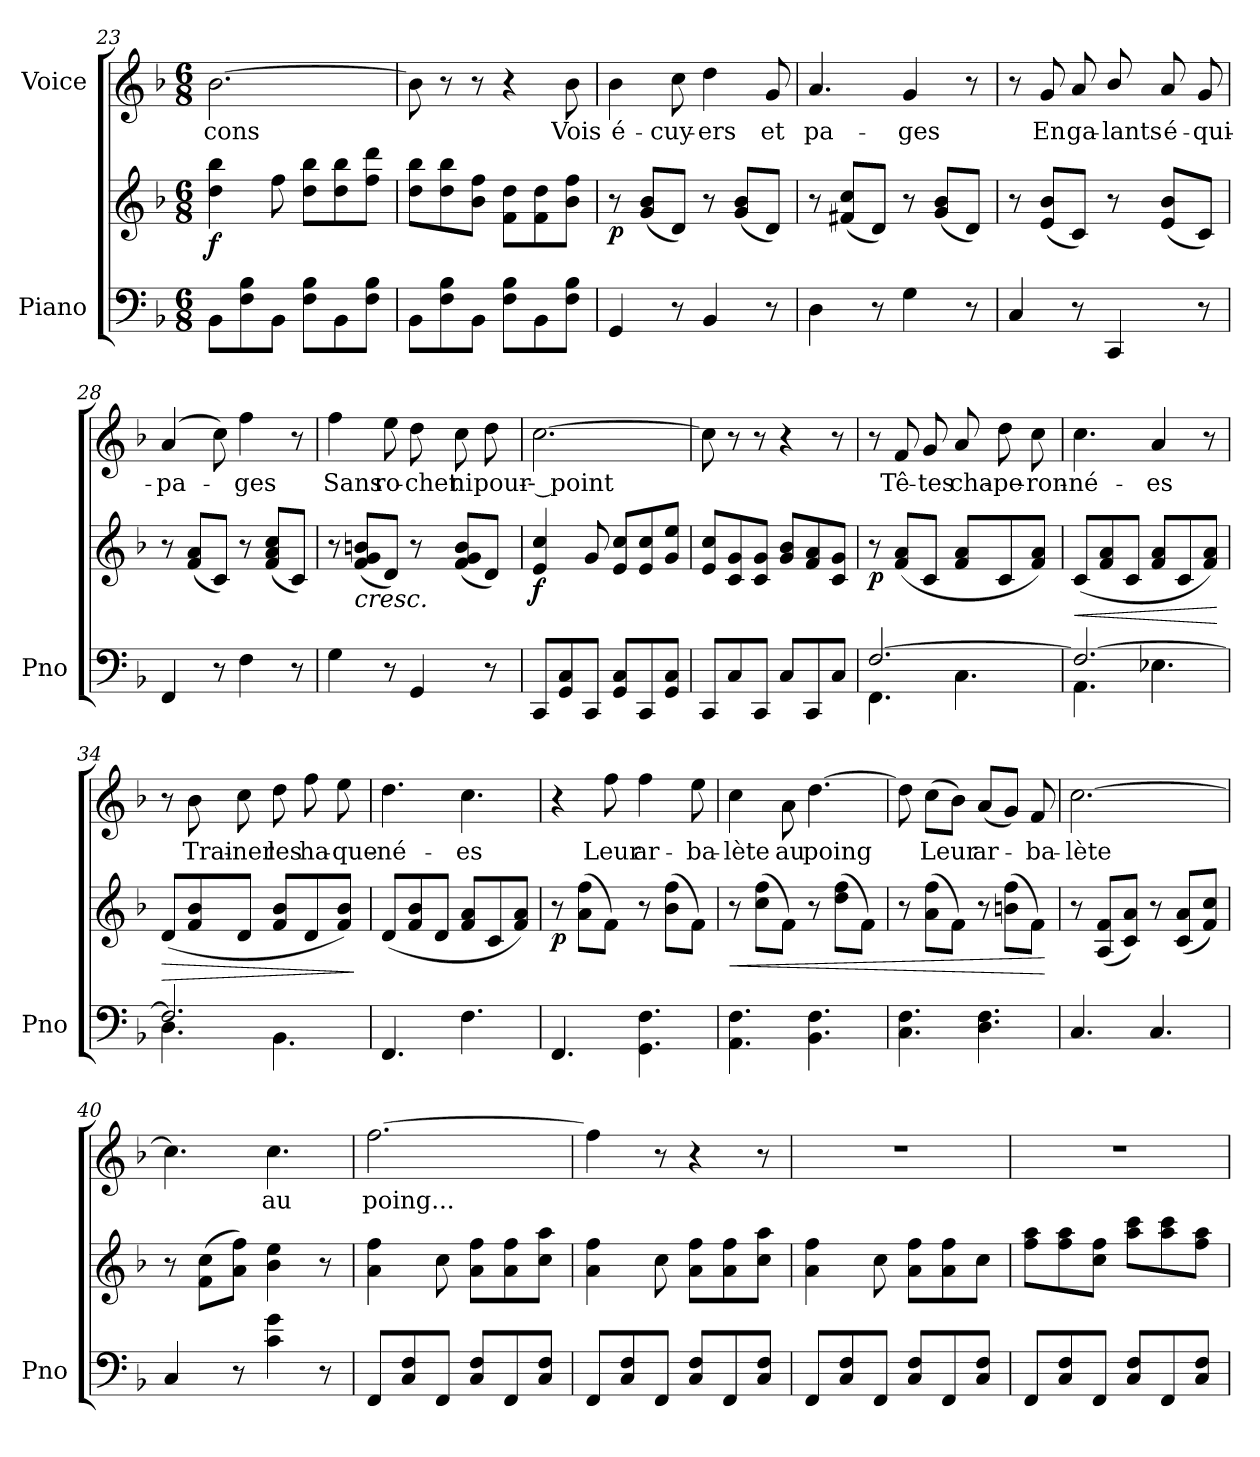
**kern	**kern	**dynam	**kern	**text
*part2	*part2	*part2	*part1	*part1
*staff3	*staff2	*staff2/3	*staff1	*staff1
*I"Piano	*	*	*I"Voice	*
*I'Pno	*	*	*	*
*clefF4	*clefG2	*	*clefG2	*
*k[b-]	*k[b-]	*	*k[b-]	*
*M6/8	*M6/8	*	*M6/8	*
=23	=23	=23	=23	=23
!	!	!LO:DY:b	!	!
8BB-\L	4dd\ 4bb-\	f	[2.b-\	-cons
8F\ 8B-\	.	.	.	.
8BB-\J	8ff\	.	.	.
8F\ 8B-\L	8dd\ 8bb-\L	.	.	.
8BB-\	8dd\ 8bb-\	.	.	.
8F\ 8B-\J	8ff\ 8ddd\J	.	.	.
=24	=24	=24	=24	=24
8BB-\L	8dd\ 8bb-\L	.	8b-\]	.
8F\ 8B-\	8dd\ 8bb-\	.	8r	.
8BB-\J	8b-\ 8ff\J	.	8r	.
8F\ 8B-\L	8f\ 8dd\L	.	4r	.
8BB-\	8f\ 8dd\	.	.	.
8F\ 8B-\J	8b-\ 8ff\J	.	8b-\	Vois
=25	=25	=25	=25	=25
!	!	!LO:DY:b	!	!
4GG/	8r	p	4b-\	é-
.	(8g/ 8b-/L	.	.	.
8r	8d/J)	.	8cc\	-cuy-
4BB-/	8r	.	4dd\	-ers
.	(8g/ 8b-/L	.	.	.
8r	8d/J)	.	8g/	et
=26	=26	=26	=26	=26
4D\	8r	.	4.a/	pa-
.	(8f#X/ 8cc/L	.	.	.
8r	8d/J)	.	.	.
4G\	8r	.	4g/	-ges
.	(8g/ 8b-/L	.	.	.
8r	8d/J)	.	8r	.
=27	=27	=27	=27	=27
4C/	8r	.	8r	.
.	(8e/ 8b-/L	.	8g/	En
8r	8c/J)	.	8a/	ga-
4CC/	8r	.	8b-/	-lants
.	(8e/ 8b-/L	.	8a/	é-
8r	8c/J)	.	8g/	qui-
=28	=28	=28	=28	=28
4FF/	8r	.	(4a/	-pa-
.	(8f/ 8a/L	.	.	.
8r	8c/J)	.	8cc\)	.
4F\	8r	.	4ff\	-ges
.	(8f/ 8a/ 8cc/L	.	.	.
8r	8c/J)	.	8r	.
=29	=29	=29	=29	=29
4G\	8r	.	4ff\	Sans
!	!LO:TX:b:i:t=cresc.	!	!	!
.	(8f/ 8g/ 8bn/L	.	.	.
8r	8d/J)	.	8ee\	ro-
4GG/	8r	.	8dd\	-chet
.	(8f/ 8g/ 8b/L	.	8cc\	ni
8r	8d/J)	.	8dd\	pour-
=30	=30	=30	=30	=30
!	!	!LO:DY:b	!	!
8CC/L	4e/ 4cc/	f	[2.cc\	-- point
8GG/ 8C/	.	.	.	.
8CC/J	8g/	.	.	.
8GG/ 8C/L	8e/ 8cc/L	.	.	.
8CC/	8e/ 8cc/	.	.	.
8GG/ 8C/J	8g/ 8ee/J	.	.	.
=31	=31	=31	=31	=31
8CC/L	8e/ 8cc/L	.	8cc\]	.
8C/	8c/ 8g/	.	8r	.
8CC/J	8c/ 8g/J	.	8r	.
8C/L	8g/ 8b-/L	.	4r	.
8CC/	8f/ 8a/	.	.	.
8C/J	8c/ 8g/J	.	8r	.
=32	=32	=32	=32	=32
*^	*	*	*	*
!	!	!	!LO:DY:b	!	!
[2.F/	4.FF\	8r	p	8r	.
.	.	(8f/ 8a/L	.	8f/	Tê-
.	.	8c/J	.	8g/	-tes
.	4.C\	8f/ 8a/L	.	8a/	cha-
.	.	8c/	.	8dd\	-pe-
.	.	8f/ 8a/J)	.	8cc\	-ron-
=33	=33	=33	=33	=33	=33
!	!	!	!LO:HP:b	!	!
2.F/_	4.AA\	(8c/L	<	4.cc\	-né-
.	.	8f/ 8a/	.	.	.
.	.	8c/J	.	.	.
.	4.E-X\	8f/ 8a/L	.	4a/	-es
.	.	8c/	.	.	.
.	.	8f/ 8a/J)	.	8r	.
*v	*v	*	*	*	*
.	.	[	.	.
=34	=34	=34	=34	=34
*^	*	*	*	*
!	!	!	!LO:HP:b	!	!
2.F/]	4.D\	(8d/L	>	8r	.
.	.	8f/ 8b-/	.	8b-\	Trai-
.	.	8d/J	.	8cc\	-ner
.	4.BB-\	8f/ 8b-/L	.	8dd\	les
.	.	8d/	.	8ff\	ha-
.	.	8f/ 8b-/J)	.	8ee\	-que-
*v	*v	*	*	*	*
.	.	]	.	.
=35	=35	=35	=35	=35
4.FF/	(8d/L	.	4.dd\	-né-
.	8f/ 8b-/	.	.	.
.	8d/J	.	.	.
4.F\	8f/ 8a/L	.	4.cc\	-es
.	8c/	.	.	.
.	8f/ 8a/J)	.	.	.
=36	=36	=36	=36	=36
!	!	!LO:DY:b	!	!
4.FF/	8r	p	4r	.
.	(8a\ 8ff\L	.	.	.
.	8f\J)	.	8ff\	Leur
4.GG\ 4.F\	8r	.	4ff\	ar-
.	(8b-\ 8ff\L	.	.	.
.	8f\J)	.	8ee\	-ba-
=37	=37	=37	=37	=37
!	!	!LO:HP:b	!	!
4.AA\ 4.F\	8r	<	4cc\	-lète
.	(8cc\ 8ff\L	.	.	.
.	8f\J)	.	8a\	au
4.BB-\ 4.F\	8r	.	[4.dd\	poing
.	(8dd\ 8ff\L	.	.	.
.	8f\J)	.	.	.
=38	=38	=38	=38	=38
4.C\ 4.F\	8r	.	8dd\]	.
.	(8a\ 8ff\L	.	(8cc\L	Leur
.	8f\J)	.	8b-\J)	.
4.D\ 4.F\	8r	.	(8a/L	ar-
.	(8bn\ 8ff\L	.	8g/J)	.
.	8f\J)	.	8f/	-ba-
.	.	[	.	.
=39	=39	=39	=39	=39
4.C/	8r	.	[2.cc\	-lète
.	(8A/ 8f/L	.	.	.
.	8c/ 8a/J)	.	.	.
4.C/	8r	.	.	.
.	(8c/ 8a/L	.	.	.
.	8f/ 8cc/J)	.	.	.
=40	=40	=40	=40	=40
4C/	8r	.	4.cc\]	.
.	(8f\ 8cc\L	.	.	.
8r	8a\ 8ff\J)	.	.	.
4c\ 4g\	4b-\ 4ee\	.	4.cc\	au
8r	8r	.	.	.
=41	=41	=41	=41	=41
8FF/L	4a\ 4ff\	.	[2.ff\	poing...
8C/ 8F/	.	.	.	.
8FF/J	8cc\	.	.	.
8C/ 8F/L	8a\ 8ff\L	.	.	.
8FF/	8a\ 8ff\	.	.	.
8C/ 8F/J	8cc\ 8aa\J	.	.	.
=42	=42	=42	=42	=42
8FF/L	4a\ 4ff\	.	4ff\]	.
8C/ 8F/	.	.	.	.
8FF/J	8cc\	.	8r	.
8C/ 8F/L	8a\ 8ff\L	.	4r	.
8FF/	8a\ 8ff\	.	.	.
8C/ 8F/J	8cc\ 8aa\J	.	8r	.
=43	=43	=43	=43	=43
8FF/L	4a\ 4ff\	.	2.r	.
8C/ 8F/	.	.	.	.
8FF/J	8cc\	.	.	.
8C/ 8F/L	8a\ 8ff\L	.	.	.
8FF/	8a\ 8ff\	.	.	.
8C/ 8F/J	8cc\J	.	.	.
=44	=44	=44	=44	=44
8FF/L	8ff\ 8aa\L	.	2.r	.
8C/ 8F/	8ff\ 8aa\	.	.	.
8FF/J	8cc\ 8ff\J	.	.	.
8C/ 8F/L	8aa\ 8ccc\L	.	.	.
8FF/	8aa\ 8ccc\	.	.	.
8C/ 8F/J	8ff\ 8aa\J	.	.	.
=	=	=	=	=
*-	*-	*-	*-	*-
